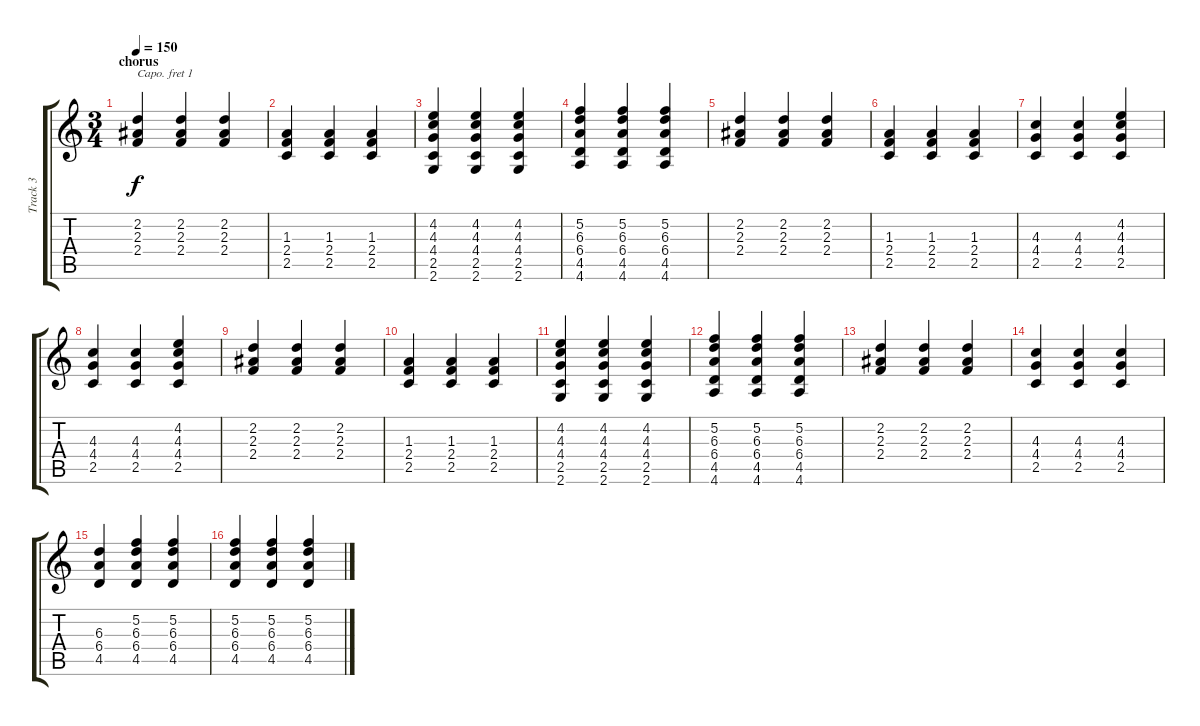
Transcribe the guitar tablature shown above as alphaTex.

\track ("Track 3" "Track 3") {instrument distortionguitar}
\staff {score tabs}
\capo 1
\tuning (E4 B3 G3 D3 A2 E2) {hide}
\ts (3 4)
\section ("" "chorus")
\tempo 150
\clef g2
\ks c
(2.2 2.3 2.4).4{dy f} (2.2 2.3 2.4).4 (2.2 2.3 2.4).4 |
(1.3 2.4 2.5).4 (1.3 2.4 2.5).4 (1.3 2.4 2.5).4 |
(4.2 4.3 4.4 2.5 2.6).4 (4.2 4.3 4.4 2.5 2.6).4 (4.2 4.3 4.4 2.5 2.6).4 |
(5.2 6.3 6.4 4.5 4.6).4 (5.2 6.3 6.4 4.5 4.6).4 (5.2 6.3 6.4 4.5 4.6).4 |
(2.2 2.3 2.4).4 (2.2 2.3 2.4).4 (2.2 2.3 2.4).4 |
(1.3 2.4 2.5).4 (1.3 2.4 2.5).4 (1.3 2.4 2.5).4 |
(4.3 4.4 2.5).4 (4.3 4.4 2.5).4 (4.2 4.3 4.4 2.5).4 |
(4.3 4.4 2.5).4 (4.3 4.4 2.5).4 (4.2 4.3 4.4 2.5).4 |
(2.2 2.3 2.4).4 (2.2 2.3 2.4).4 (2.2 2.3 2.4).4 |
(1.3 2.4 2.5).4 (1.3 2.4 2.5).4 (1.3 2.4 2.5).4 |
(4.2 4.3 4.4 2.5 2.6).4 (4.2 4.3 4.4 2.5 2.6).4 (4.2 4.3 4.4 2.5 2.6).4 |
(5.2 6.3 6.4 4.5 4.6).4 (5.2 6.3 6.4 4.5 4.6).4 (5.2 6.3 6.4 4.5 4.6).4 |
(2.2 2.3 2.4).4 (2.2 2.3 2.4).4 (2.2 2.3 2.4).4 |
(4.3 4.4 2.5).4 (4.3 4.4 2.5).4 (4.3 4.4 2.5).4 |
(6.3 6.4 4.5).4 (5.2 6.3 6.4 4.5).4 (5.2 6.3 6.4 4.5).4 |
(5.2 6.3 6.4 4.5).4 (5.2 6.3 6.4 4.5).4 (5.2 6.3 6.4 4.5).4
